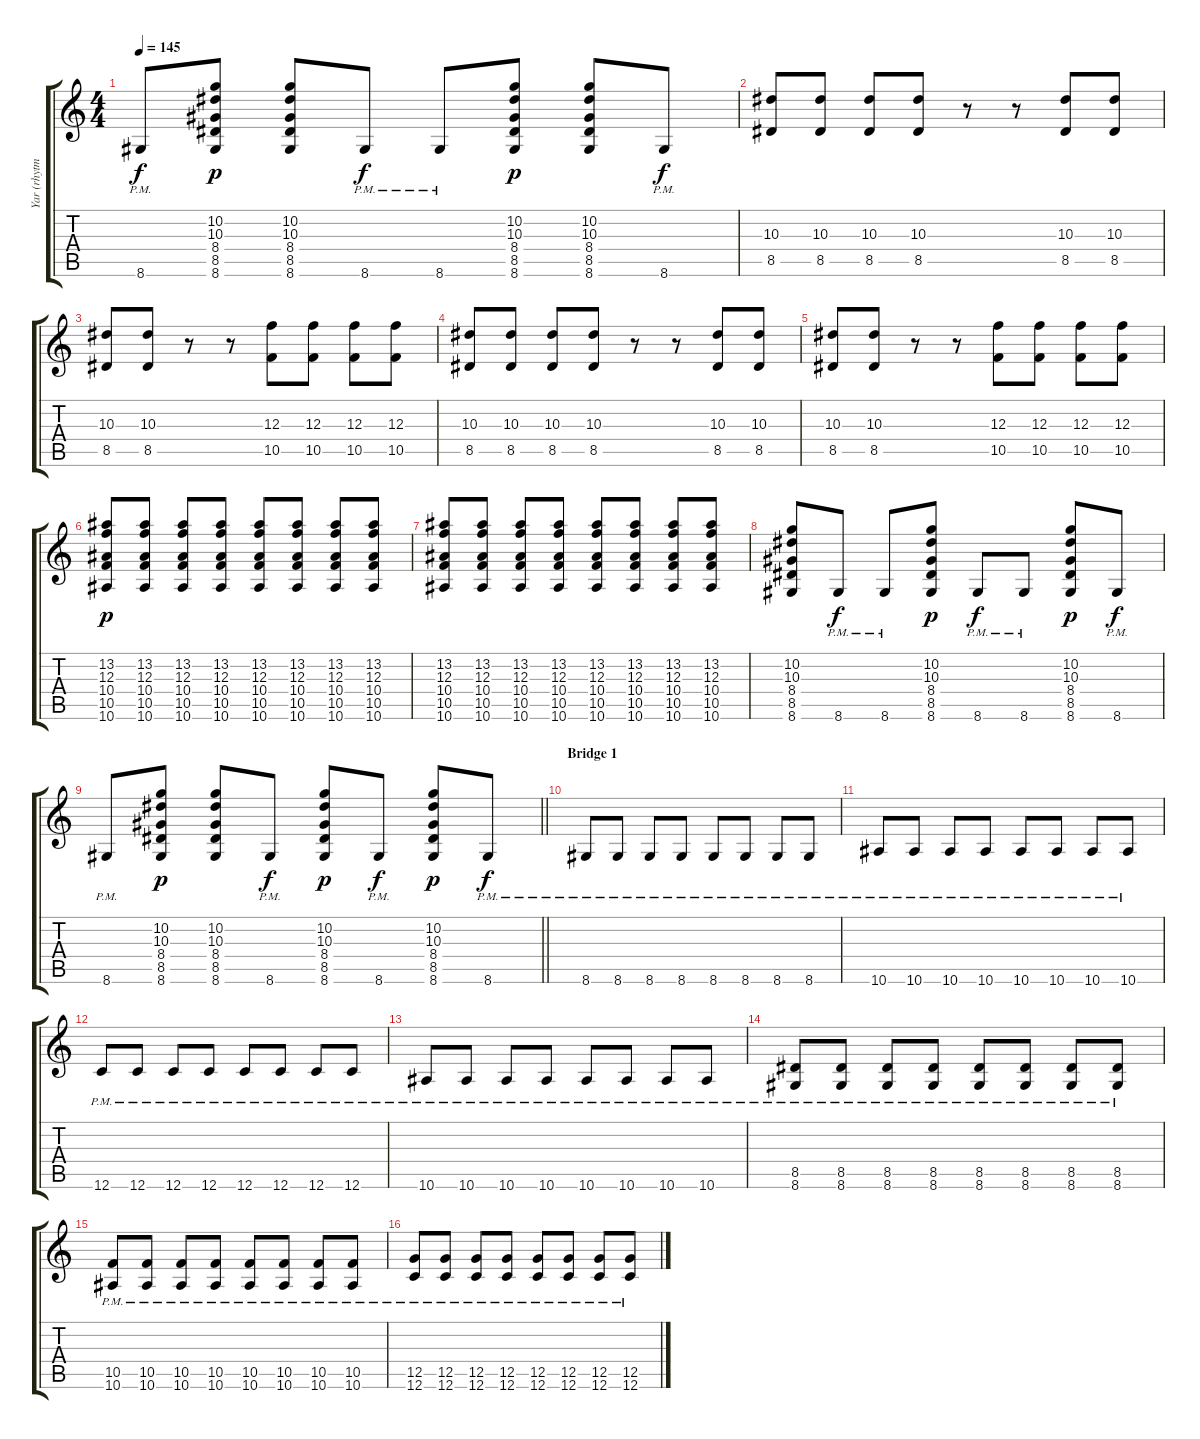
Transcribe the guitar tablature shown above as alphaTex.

\track ("Yar (rhytm)" "Yar (rhytm") {instrument distortionguitar}
\staff {score tabs}
\tuning (D4 A3 F3 C3 G2 C2) {hide}
\ts (4 4)
\tempo 145
\clef g2
\ks c
8.6{pm}.8{dy f} (10.2 10.3 8.4 8.5 8.6).8{dy p} (10.2 10.3 8.4 8.5 8.6).8 8.6{pm}.8{dy f} 8.6{pm}.8 (10.2 10.3 8.4 8.5 8.6).8{dy p} (10.2 10.3 8.4 8.5 8.6).8 8.6{pm}.8{dy f} |
(10.3 8.5).8 (10.3 8.5).8 (10.3 8.5).8 (10.3 8.5).8 r.8 r.8 (10.3 8.5).8 (10.3 8.5).8 |
(10.3 8.5).8 (10.3 8.5).8 r.8 r.8 (12.3 10.5).8 (12.3 10.5).8 (12.3 10.5).8 (12.3 10.5).8 |
(10.3 8.5).8 (10.3 8.5).8 (10.3 8.5).8 (10.3 8.5).8 r.8 r.8 (10.3 8.5).8 (10.3 8.5).8 |
(10.3 8.5).8 (10.3 8.5).8 r.8 r.8 (12.3 10.5).8 (12.3 10.5).8 (12.3 10.5).8 (12.3 10.5).8 |
(13.2 12.3 10.4 10.5 10.6).8{dy p} (13.2 12.3 10.4 10.5 10.6).8 (13.2 12.3 10.4 10.5 10.6).8 (13.2 12.3 10.4 10.5 10.6).8 (13.2 12.3 10.4 10.5 10.6).8 (13.2 12.3 10.4 10.5 10.6).8 (13.2 12.3 10.4 10.5 10.6).8 (13.2 12.3 10.4 10.5 10.6).8 |
(13.2 12.3 10.4 10.5 10.6).8 (13.2 12.3 10.4 10.5 10.6).8 (13.2 12.3 10.4 10.5 10.6).8 (13.2 12.3 10.4 10.5 10.6).8 (13.2 12.3 10.4 10.5 10.6).8 (13.2 12.3 10.4 10.5 10.6).8 (13.2 12.3 10.4 10.5 10.6).8 (13.2 12.3 10.4 10.5 10.6).8 |
(10.2 10.3 8.4 8.5 8.6).8 8.6{pm}.8{dy f} 8.6{pm}.8 (10.2 10.3 8.4 8.5 8.6).8{dy p} 8.6{pm}.8{dy f} 8.6{pm}.8 (10.2 10.3 8.4 8.5 8.6).8{dy p} 8.6{pm}.8{dy f} |
\barLineRight lightlight
8.6{pm}.8 (10.2 10.3 8.4 8.5 8.6).8{dy p} (10.2 10.3 8.4 8.5 8.6).8 8.6{pm}.8{dy f} (10.2 10.3 8.4 8.5 8.6).8{dy p} 8.6{pm}.8{dy f} (10.2 10.3 8.4 8.5 8.6).8{dy p} 8.6{pm}.8{dy f} |
\section ("" "Bridge 1")
8.6{pm}.8 8.6{pm}.8 8.6{pm}.8 8.6{pm}.8 8.6{pm}.8 8.6{pm}.8 8.6{pm}.8 8.6{pm}.8 |
10.6{pm}.8 10.6{pm}.8 10.6{pm}.8 10.6{pm}.8 10.6{pm}.8 10.6{pm}.8 10.6{pm}.8 10.6{pm}.8 |
12.6{pm}.8 12.6{pm}.8 12.6{pm}.8 12.6{pm}.8 12.6{pm}.8 12.6{pm}.8 12.6{pm}.8 12.6{pm}.8 |
10.6{pm}.8 10.6{pm}.8 10.6{pm}.8 10.6{pm}.8 10.6{pm}.8 10.6{pm}.8 10.6{pm}.8 10.6{pm}.8 |
(8.5{pm} 8.6{pm}).8 (8.5{pm} 8.6{pm}).8 (8.5{pm} 8.6{pm}).8 (8.5{pm} 8.6{pm}).8 (8.5{pm} 8.6{pm}).8 (8.5{pm} 8.6{pm}).8 (8.5{pm} 8.6{pm}).8 (8.5{pm} 8.6{pm}).8 |
(10.5{pm} 10.6{pm}).8 (10.5{pm} 10.6{pm}).8 (10.5{pm} 10.6{pm}).8 (10.5{pm} 10.6{pm}).8 (10.5{pm} 10.6{pm}).8 (10.5{pm} 10.6{pm}).8 (10.5{pm} 10.6{pm}).8 (10.5{pm} 10.6{pm}).8 |
(12.5{pm} 12.6{pm}).8 (12.5{pm} 12.6{pm}).8 (12.5{pm} 12.6{pm}).8 (12.5{pm} 12.6{pm}).8 (12.5{pm} 12.6{pm}).8 (12.5{pm} 12.6{pm}).8 (12.5{pm} 12.6{pm}).8 (12.5{pm} 12.6{pm}).8
